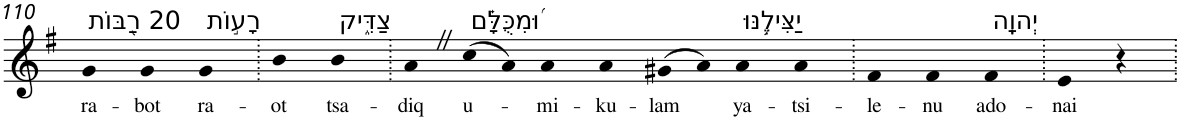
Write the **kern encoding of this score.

**kern	**text
*part1	*part1
*staff1	*staff1
*I"Piano	*
*I'Pno	*
!!LO:PB:g=z
*clefG2	*
*k[f#]	*
*G:	*
=110	=110
!LO:TX:a:t=20 רַ֭בּוֹת	!
!	!LO:LY:b
4g	ra-
!	!LO:LY:b
4g	-bot
!LO:TX:a:t=רָע֣וֹת	!
!	!LO:LY:b
4g	ra-
=111.	=111.
!	!LO:LY:b
4b	-ot
!LO:TX:a:t=צַדִּ֑יק	!
!	!LO:LY:b
4b	tsa-
=112.	=112.
!	!LO:LY:b
4aZ	-diq
!LO:TX:a:t=וּ֝מִכֻּלָּ֗ם	!
!	!LO:LY:b
(>8cc	u-
8a)	.
!	!LO:LY:b
4a	-mi-
!	!LO:LY:b
4a	-ku-
!	!LO:LY:b
(>8g#X	-lam
8a)	.
!LO:TX:a:t=יַצִּילֶ֥נּוּ	!
!	!LO:LY:b
4a	ya-
!	!LO:LY:b
4a	-tsi-
=113.	=113.
!	!LO:LY:b
4f#	-le-
!	!LO:LY:b
4f#	-nu
!LO:TX:a:t=יְהוָֽה	!
!	!LO:LY:b
4f#	ado-
=114.	=114.
!	!LO:LY:b
4e	-nai
4r	.
=.	=.
*-	*-
